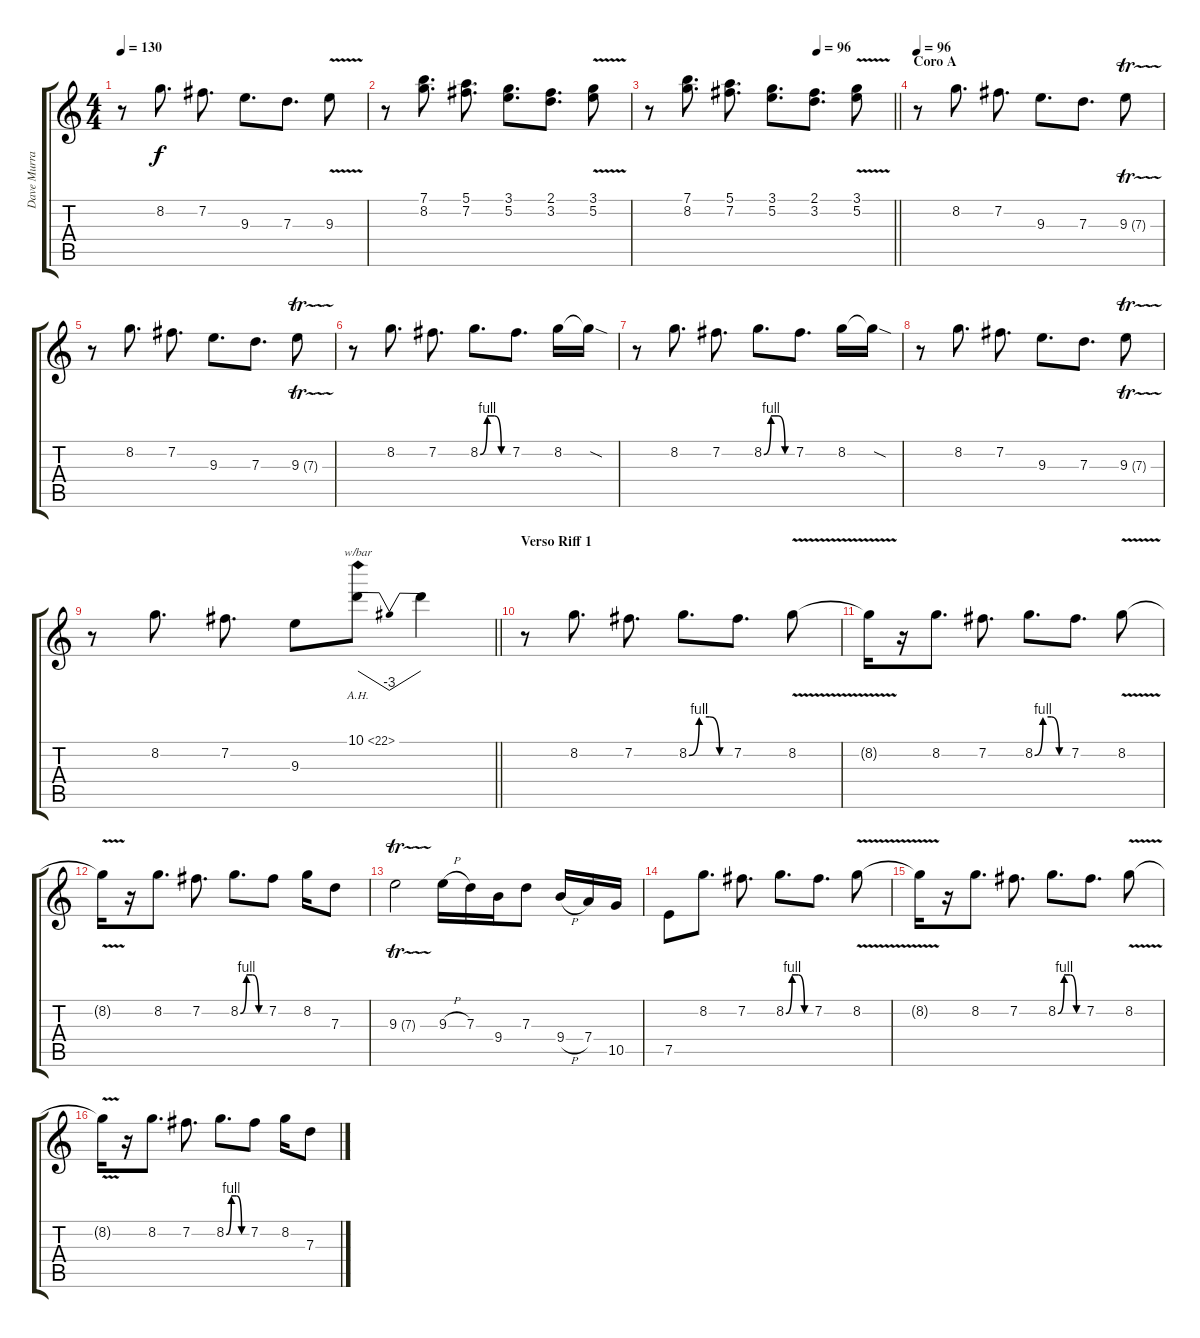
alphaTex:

\track ("Dave Murray" "Dave Murra") {instrument distortionguitar}
\staff {score tabs}
\tuning (E4 B3 G3 D3 A2 E2) {hide}
\ts (4 4)
\tempo 130
\clef g2
\ks c
r.8{dy f} 8.2.8{d} 7.2.8{d} 9.3.8{d} 7.3.8{d} 9.3{v}.8 |
r.8 (7.1 8.2).8{d} (5.1 7.2).8{d} (3.1 5.2).8{d} (2.1 3.2).8{d} (3.1{v} 5.2{v}).8 |
\tempo (96 0.6875)
\barLineRight lightlight
r.8 (7.1 8.2).8{d} (5.1 7.2).8{d} (3.1 5.2).8{d} (2.1 3.2).8{d} (3.1{v} 5.2{v}).8 |
\section ("" "Coro A")
\tempo 96
r.8{volume 12} 8.2.8{d} 7.2.8{d} 9.3.8{d} 7.3.8{d} 9.3{tr (7 32)}.8 |
r.8 8.2.8{d} 7.2.8{d} 9.3.8{d} 7.3.8{d} 9.3{tr (7 32)}.8 |
r.8 8.2.8{d} 7.2.8{d} 8.2{be (custom 0 0 15 4 30 4 45 0 60 0)}.8{d} 7.2.8{d} 8.2.16 8.2{sod t}.16 |
r.8 8.2.8{d} 7.2.8{d} 8.2{be (custom 0 0 15 4 30 4 45 0 60 0)}.8{d} 7.2.8{d} 8.2.16 8.2{sod t}.16 |
r.8 8.2.8{d} 7.2.8{d} 9.3.8{d} 7.3.8{d} 9.3{tr (7 32)}.8 |
\barLineRight lightlight
r.8 8.2.8{d} 7.2.8{d} 9.3.8 10.1{ah 12}.8{tbe (dip default 0 0 35 -12 60 0)} 10.1{t}.4 |
\section ("" "Verso Riff 1")
r.8 8.2.8{d} 7.2.8{d} 8.2{be (custom 0 0 15 4 30 4 45 0 60 0)}.8{d} 7.2.8{d} 8.2{v}.8 |
8.2{t}.16 r.16 8.2.8{d} 7.2.8{d} 8.2{be (custom 0 0 15 4 30 4 45 0 60 0)}.8{d} 7.2.8{d} 8.2{v}.8 |
8.2{t}.16 r.16 8.2.8{d} 7.2.8{d} 8.2{be (custom 0 0 15 4 30 4 45 0 60 0)}.8{d} 7.2.8 8.2.16 7.3.8 |
9.3{tr (7 32)}.2 9.3{h}.16 7.3.16 9.4.16 7.3.8 9.4{h}.16 7.4.16 10.5.16 |
7.5.8 8.2.8{d} 7.2.8{d} 8.2{be (custom 0 0 15 4 30 4 45 0 60 0)}.8{d} 7.2.8{d} 8.2{v}.8 |
8.2{t}.16 r.16 8.2.8{d} 7.2.8{d} 8.2{be (custom 0 0 15 4 30 4 45 0 60 0)}.8{d} 7.2.8{d} 8.2{v}.8 |
8.2{t}.16 r.16 8.2.8{d} 7.2.8{d} 8.2{be (custom 0 0 15 4 30 4 45 0 60 0)}.8{d} 7.2.8 8.2.16 7.3.8
